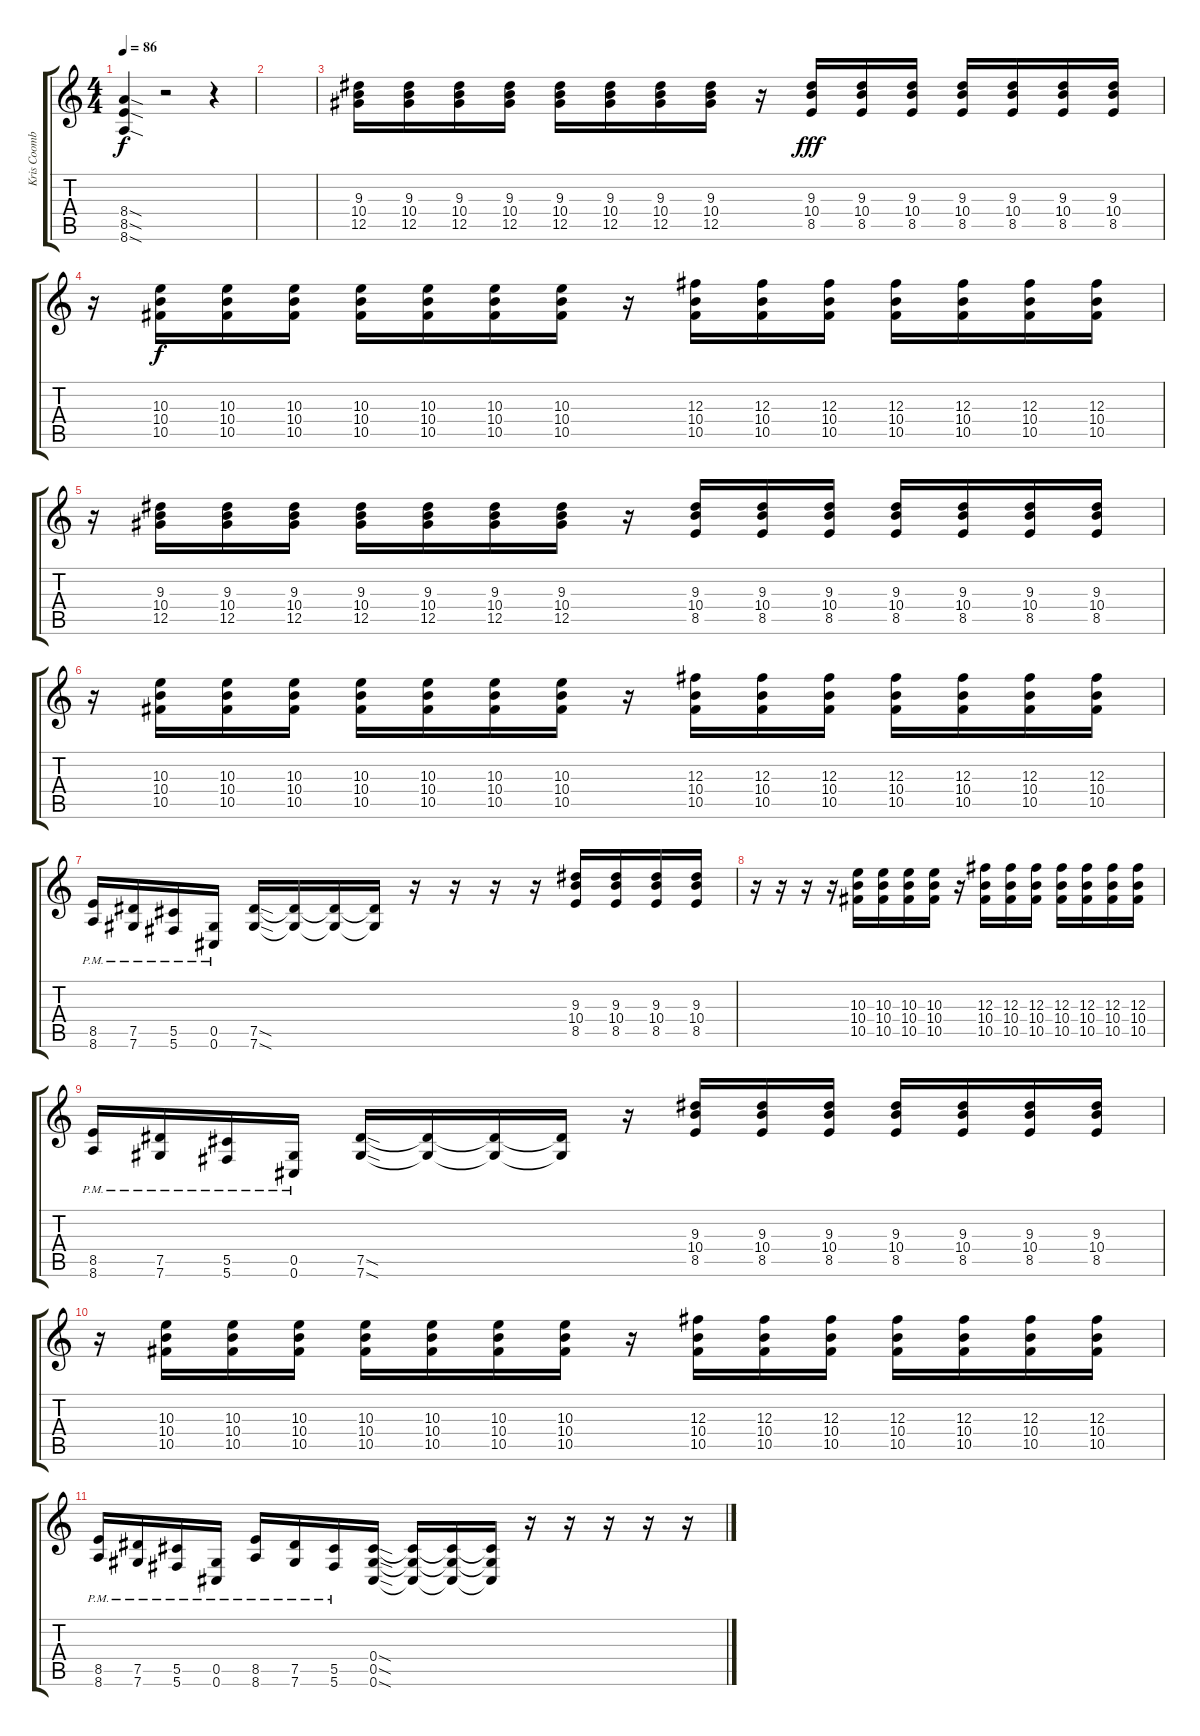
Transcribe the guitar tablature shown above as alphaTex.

\track ("Kris Coombs" "Kris Coomb") {instrument distortionguitar}
\staff {score tabs}
\tuning (Eb4 Bb3 Gb3 Db3 Ab2 Db2) {hide}
\ts (4 4)
\tempo 86
\clef g2
\ks c
(8.4{sod} 8.5{sod} 8.6{sod}).4{dy f} r.2 r.4 |
|
(9.3 10.4 12.5).16 (9.3 10.4 12.5).16 (9.3 10.4 12.5).16 (9.3 10.4 12.5).16 (9.3 10.4 12.5).16 (9.3 10.4 12.5).16 (9.3 10.4 12.5).16 (9.3 10.4 12.5).16 r.16 (9.3 10.4 8.5).16{dy fff} (9.3 10.4 8.5).16 (9.3 10.4 8.5).16 (9.3 10.4 8.5).16 (9.3 10.4 8.5).16 (9.3 10.4 8.5).16 (9.3 10.4 8.5).16 |
r.16 (10.3 10.4 10.5).16{dy f} (10.3 10.4 10.5).16 (10.3 10.4 10.5).16 (10.3 10.4 10.5).16 (10.3 10.4 10.5).16 (10.3 10.4 10.5).16 (10.3 10.4 10.5).16 r.16 (12.3 10.4 10.5).16 (12.3 10.4 10.5).16 (12.3 10.4 10.5).16 (12.3 10.4 10.5).16 (12.3 10.4 10.5).16 (12.3 10.4 10.5).16 (12.3 10.4 10.5).16 |
r.16 (9.3 10.4 12.5).16 (9.3 10.4 12.5).16 (9.3 10.4 12.5).16 (9.3 10.4 12.5).16 (9.3 10.4 12.5).16 (9.3 10.4 12.5).16 (9.3 10.4 12.5).16 r.16 (9.3 10.4 8.5).16 (9.3 10.4 8.5).16 (9.3 10.4 8.5).16 (9.3 10.4 8.5).16 (9.3 10.4 8.5).16 (9.3 10.4 8.5).16 (9.3 10.4 8.5).16 |
r.16 (10.3 10.4 10.5).16 (10.3 10.4 10.5).16 (10.3 10.4 10.5).16 (10.3 10.4 10.5).16 (10.3 10.4 10.5).16 (10.3 10.4 10.5).16 (10.3 10.4 10.5).16 r.16 (12.3 10.4 10.5).16 (12.3 10.4 10.5).16 (12.3 10.4 10.5).16 (12.3 10.4 10.5).16 (12.3 10.4 10.5).16 (12.3 10.4 10.5).16 (12.3 10.4 10.5).16 |
(8.5{pm} 8.6{pm}).16 (7.5{pm} 7.6{pm}).16 (5.5{pm} 5.6{pm}).16 (0.5{pm} 0.6{pm}).16 (7.5{sod} 7.6{sod}).16 (7.5{t} 7.6{t}).16 (7.5{t} 7.6{t}).16 (7.5{t} 7.6{t}).16 r.16 r.16 r.16 r.16 (9.3 10.4 8.5).16 (9.3 10.4 8.5).16 (9.3 10.4 8.5).16 (9.3 10.4 8.5).16 |
r.16 r.16 r.16 r.16 (10.3 10.4 10.5).16 (10.3 10.4 10.5).16 (10.3 10.4 10.5).16 (10.3 10.4 10.5).16 r.16 (12.3 10.4 10.5).16 (12.3 10.4 10.5).16 (12.3 10.4 10.5).16 (12.3 10.4 10.5).16 (12.3 10.4 10.5).16 (12.3 10.4 10.5).16 (12.3 10.4 10.5).16 |
(8.5{pm} 8.6{pm}).16 (7.5{pm} 7.6{pm}).16 (5.5{pm} 5.6{pm}).16 (0.5{pm} 0.6{pm}).16 (7.5{sod} 7.6{sod}).16 (7.5{t} 7.6{t}).16 (7.5{t} 7.6{t}).16 (7.5{t} 7.6{t}).16 r.16 (9.3 10.4 8.5).16 (9.3 10.4 8.5).16 (9.3 10.4 8.5).16 (9.3 10.4 8.5).16 (9.3 10.4 8.5).16 (9.3 10.4 8.5).16 (9.3 10.4 8.5).16 |
r.16 (10.3 10.4 10.5).16 (10.3 10.4 10.5).16 (10.3 10.4 10.5).16 (10.3 10.4 10.5).16 (10.3 10.4 10.5).16 (10.3 10.4 10.5).16 (10.3 10.4 10.5).16 r.16 (12.3 10.4 10.5).16 (12.3 10.4 10.5).16 (12.3 10.4 10.5).16 (12.3 10.4 10.5).16 (12.3 10.4 10.5).16 (12.3 10.4 10.5).16 (12.3 10.4 10.5).16 |
(8.5{pm} 8.6{pm}).16 (7.5{pm} 7.6{pm}).16 (5.5{pm} 5.6{pm}).16 (0.5{pm} 0.6{pm}).16 (8.5{pm} 8.6{pm}).16 (7.5{pm} 7.6{pm}).16 (5.5{pm} 5.6{pm}).16 (0.4{sod} 0.5{sod} 0.6{sod}).16 (0.4{t} 0.5{t} 0.6{t}).16 (0.4{t} 0.5{t} 0.6{t}).16 (0.4{t} 0.5{t} 0.6{t}).16 r.16 r.16 r.16 r.16 r.16
